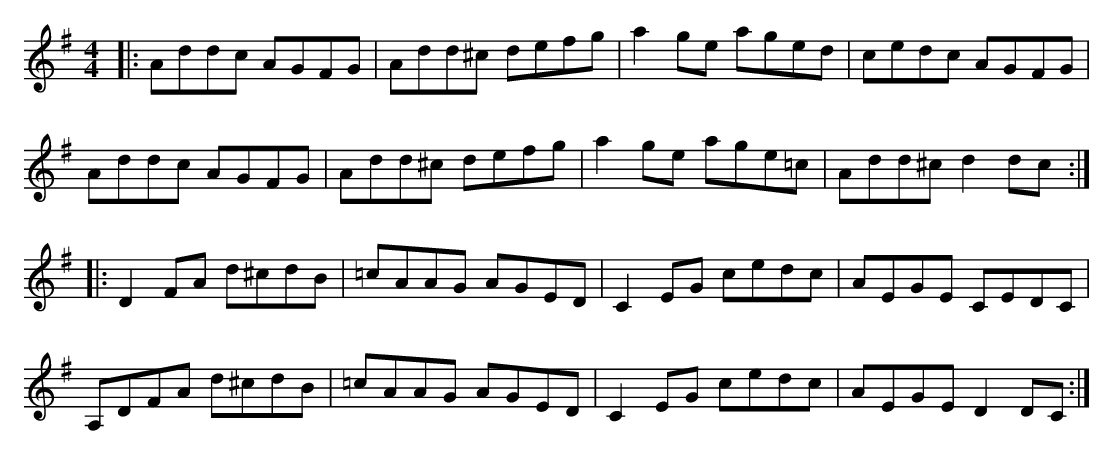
X:1
M:4/4
K:Dmix
|:Addc AGFG|Add^c defg|a2ge aged|cedc AGFG|
Addc AGFG|Add^c defg|a2ge age=c|Add^c d2dc:|
|:D2FA d^cdB|=cAAG AGED|C2EG cedc|AEGE CEDC|
A,DFA d^cdB|=cAAG AGED|C2EG cedc|AEGE D2DC:|
